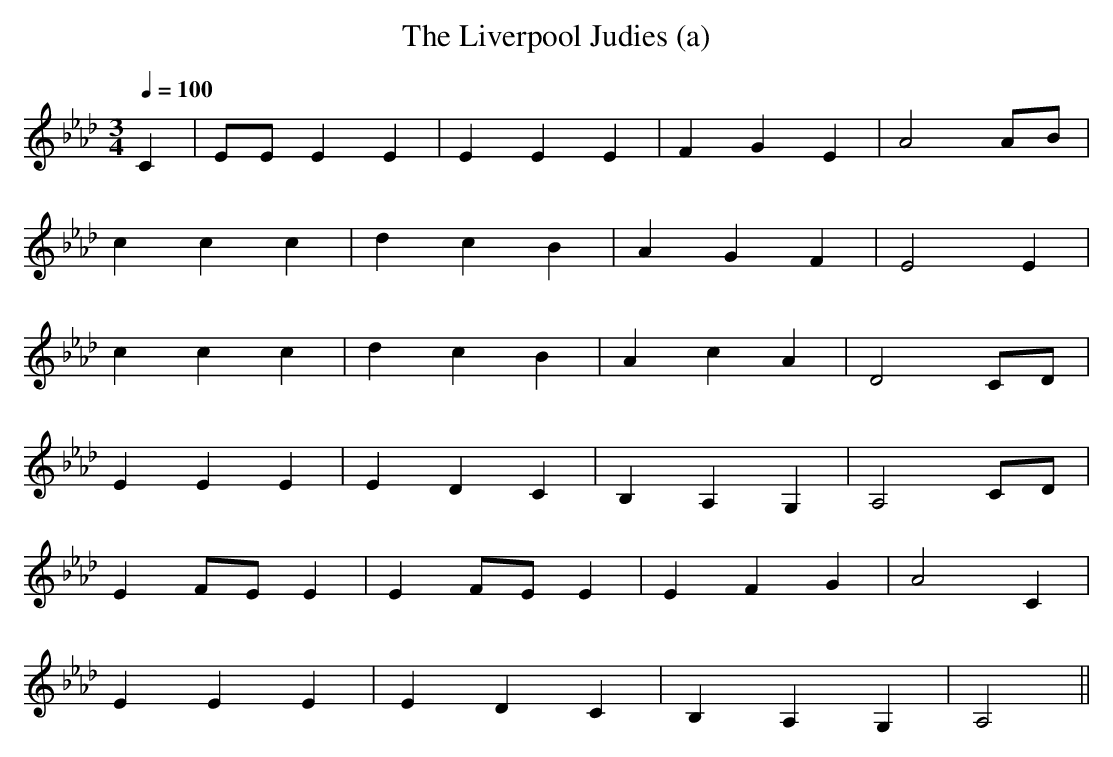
X:1
T:The Liverpool Judies (a)
M:3/4
L:1/8
Q:1/4=100
K:Ab
C2|\
EE E2 E2|E2 E2 E2|F2 G2 E2|A4 AB|
c2 c2 c2|d2 c2 B2|A2 G2 F2|E4 E2|
c2 c2 c2|d2 c2 B2|A2 c2 A2|D4 CD|
E2 E2 E2|E2 D2 C2|B,2 A,2 G,2|A,4 CD|
E2 FE E2|E2 FE E2|E2 F2 G2|A4 C2|
E2 E2 E2|E2 D2 C2|B,2 A,2 G,2|A,4 ||
